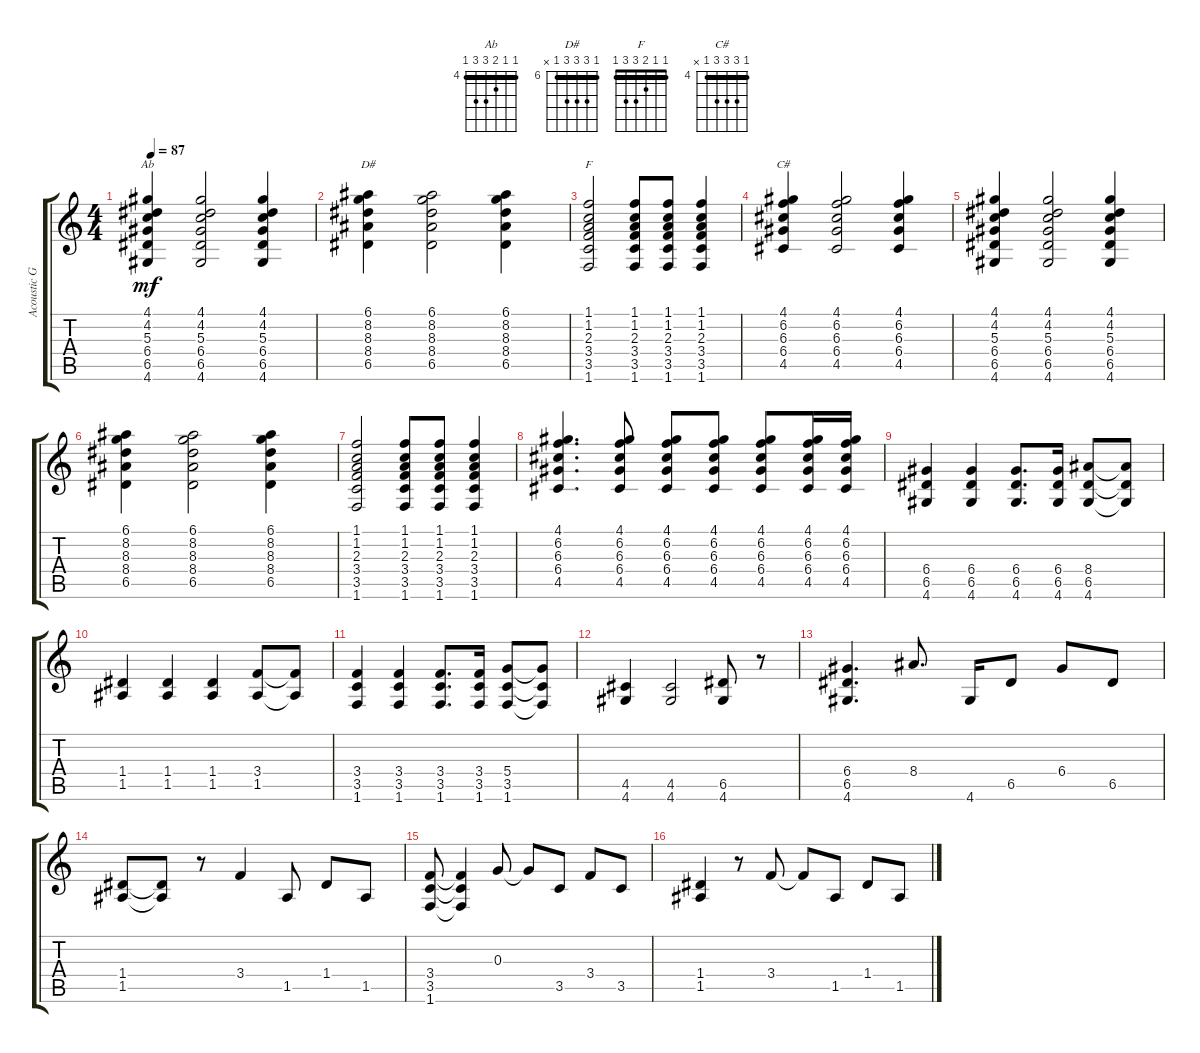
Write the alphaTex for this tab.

\track ("Acoustic Guitar 2" "Acoustic G") {instrument acousticguitarsteel}
\staff {score tabs}
\tuning (E4 B3 G3 D3 A2 E2) {hide}
\chord ("Ab" 4 4 5 6 6 4) {firstfret 4 barre 4}
\chord ("D#" 6 8 8 8 6 x) {firstfret 6 barre 6}
\chord ("F" 1 1 2 3 3 1) {barre 1}
\chord ("C#" 4 6 6 6 4 x) {firstfret 4 barre 4}
\ts (4 4)
\tempo 87
\clef g2
\ks c
(4.1 4.2 5.3 6.4 6.5 4.6).4{ch "Ab" dy mf instrument acousticguitarsteel} (4.1 4.2 5.3 6.4 6.5 4.6).2 (4.1 4.2 5.3 6.4 6.5 4.6).4 |
(6.1 8.2 8.3 8.4 6.5).4{ch "D#"} (6.1 8.2 8.3 8.4 6.5).2 (6.1 8.2 8.3 8.4 6.5).4 |
(1.1 1.2 2.3 3.4 3.5 1.6).2{ch "F"} (1.1 1.2 2.3 3.4 3.5 1.6).8 (1.1 1.2 2.3 3.4 3.5 1.6).8 (1.1 1.2 2.3 3.4 3.5 1.6).4 |
(4.1 6.2 6.3 6.4 4.5).4{ch "C#"} (4.1 6.2 6.3 6.4 4.5).2 (4.1 6.2 6.3 6.4 4.5).4 |
(4.1 4.2 5.3 6.4 6.5 4.6).4 (4.1 4.2 5.3 6.4 6.5 4.6).2 (4.1 4.2 5.3 6.4 6.5 4.6).4 |
(6.1 8.2 8.3 8.4 6.5).4 (6.1 8.2 8.3 8.4 6.5).2 (6.1 8.2 8.3 8.4 6.5).4 |
(1.1 1.2 2.3 3.4 3.5 1.6).2 (1.1 1.2 2.3 3.4 3.5 1.6).8 (1.1 1.2 2.3 3.4 3.5 1.6).8 (1.1 1.2 2.3 3.4 3.5 1.6).4 |
(4.1 6.2 6.3 6.4 4.5).4{d} (4.1 6.2 6.3 6.4 4.5).8 (4.1 6.2 6.3 6.4 4.5).8 (4.1 6.2 6.3 6.4 4.5).8 (4.1 6.2 6.3 6.4 4.5).8 (4.1 6.2 6.3 6.4 4.5).16 (4.1 6.2 6.3 6.4 4.5).16 |
(6.4 6.5 4.6).4 (6.4 6.5 4.6).4 (6.4 6.5 4.6).8{d} (6.4 6.5 4.6).16 (8.4 6.5 4.6).8 (8.4{t} 6.5{t} 4.6{t}).8 |
(1.4 1.5).4 (1.4 1.5).4 (1.4 1.5).4 (3.4 1.5).8 (3.4{t} 1.5{t}).8 |
(3.4 3.5 1.6).4 (3.4 3.5 1.6).4 (3.4 3.5 1.6).8{d} (3.4 3.5 1.6).16 (5.4 3.5 1.6).8 (5.4{t} 3.5{t} 1.6{t}).8 |
(4.5 4.6).4 (4.5 4.6).2 (6.5 4.6).8 r.8 |
(6.4 6.5 4.6).4{d} 8.4.8{d} 4.6.16 6.5.8 6.4.8 6.5.8 |
(1.4 1.5).8 (1.4{t} 1.5{t}).8 r.8 3.4.4 1.5.8 1.4.8 1.5.8 |
(3.4 3.5 1.6).8 (3.4{t} 3.5{t} 1.6{t}).4 0.3.8 0.3{t}.8 3.5.8 3.4.8 3.5.8 |
(1.4 1.5).4 r.8 3.4.8 3.4{t}.8 1.5.8 1.4.8 1.5.8
